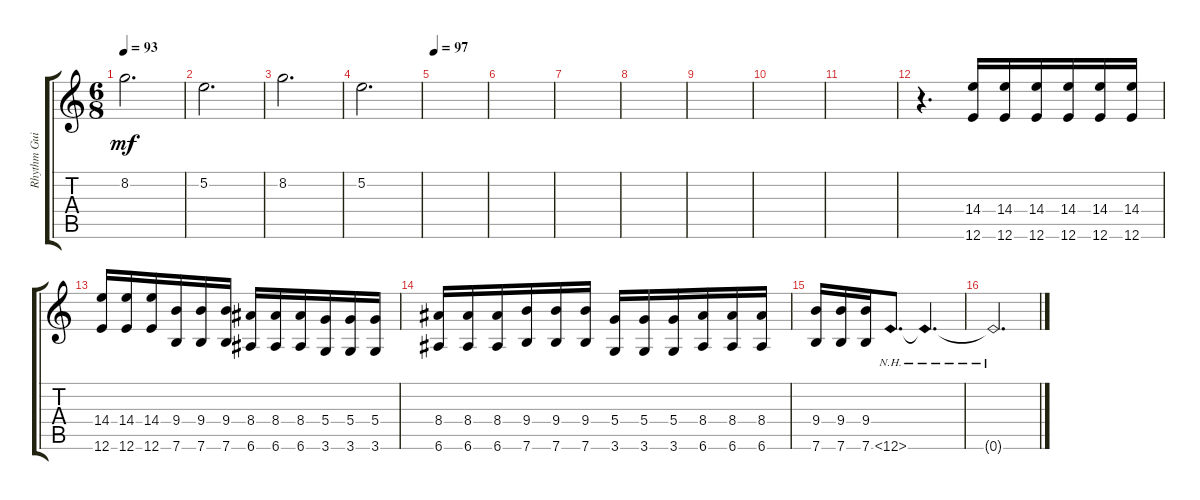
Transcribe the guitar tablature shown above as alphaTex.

\track ("Rhythm Guitar 2 [Mikael Akerfeldt + Pete" "Rhythm Gui") {instrument distortionguitar}
\staff {score tabs}
\tuning (E4 B3 G3 D3 A2 E2) {hide}
\ts (6 8)
\tempo 93
\clef g2
\ks c
8.2.2{d dy mf} |
5.2.2{d} |
8.2.2{d} |
5.2.2{d} |
\tempo 97
|
|
|
|
|
|
|
r.4{d} (14.4 12.6).16 (14.4 12.6).16 (14.4 12.6).16 (14.4 12.6).16 (14.4 12.6).16 (14.4 12.6).16 |
(14.4 12.6).16 (14.4 12.6).16 (14.4 12.6).16 (9.4 7.6).16 (9.4 7.6).16 (9.4 7.6).16 (8.4 6.6).16 (8.4 6.6).16 (8.4 6.6).16 (5.4 3.6).16 (5.4 3.6).16 (5.4 3.6).16 |
(8.4 6.6).16 (8.4 6.6).16 (8.4 6.6).16 (9.4 7.6).16 (9.4 7.6).16 (9.4 7.6).16 (5.4 3.6).16 (5.4 3.6).16 (5.4 3.6).16 (8.4 6.6).16 (8.4 6.6).16 (8.4 6.6).16 |
(9.4 7.6).16 (9.4 7.6).16 (9.4 7.6).16 0.6{nh}.8{d} 0.6{nh t}.4{d} |
0.6{nh t}.2{d}
